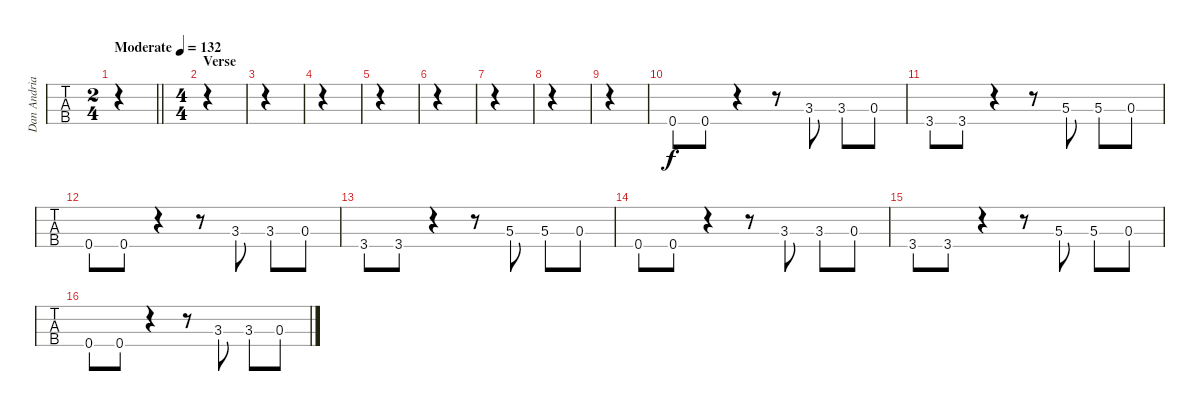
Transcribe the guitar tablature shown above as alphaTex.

\track ("Dan Andriano - Bass" "Dan Andria") {instrument electricbassfinger}
\staff {tabs}
\tuning (G2 D2 A1 E1) {hide}
\ts (2 4)
\tempo (132 "Moderate")
\clef f4
\barLineRight lightlight
\ks g
|
\ts (4 4)
\section ("" "Verse")
|
|
|
|
|
|
|
|
0.4.8 0.4.8 r.4 r.8 3.3.8 3.3.8 0.3.8 |
3.4.8 3.4.8 r.4 r.8 5.3.8 5.3.8 0.3.8 |
0.4.8 0.4.8 r.4 r.8 3.3.8 3.3.8 0.3.8 |
3.4.8 3.4.8 r.4 r.8 5.3.8 5.3.8 0.3.8 |
0.4.8 0.4.8 r.4 r.8 3.3.8 3.3.8 0.3.8 |
3.4.8 3.4.8 r.4 r.8 5.3.8 5.3.8 0.3.8 |
0.4.8 0.4.8 r.4 r.8 3.3.8 3.3.8 0.3.8
